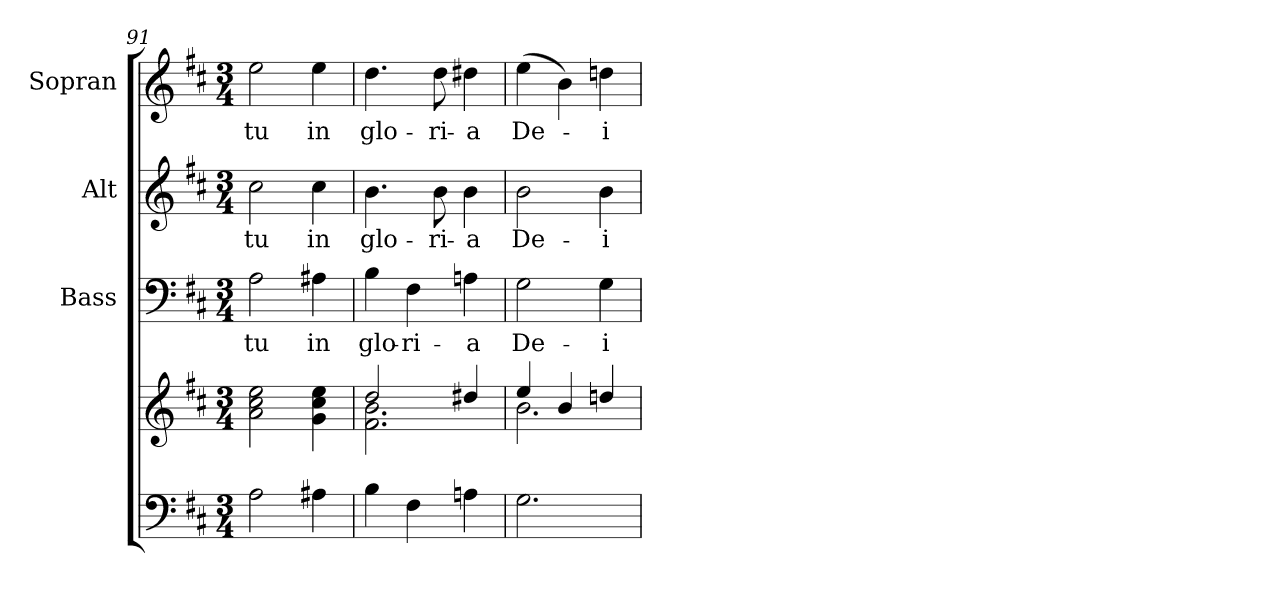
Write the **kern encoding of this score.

**kern	**kern	**kern	**text	**kern	**text	**kern	**text
*part4	*part4	*part3	*part3	*part2	*part2	*part1	*part1
*staff5	*staff4	*staff3	*staff3	*staff2	*staff2	*staff1	*staff1
*	*	*I"Bass	*	*I"Alt	*	*I"Sopran	*
*	*	*I'B.	*	*I'A.	*	*I'S.	*
!!LO:LB:g=z
*clefF4	*clefG2	*clefF4	*	*clefG2	*	*clefG2	*
*k[f#c#]	*k[f#c#]	*k[f#c#]	*	*k[f#c#]	*	*k[f#c#]	*
*D:	*D:	*D:	*	*D:	*	*D:	*
*M3/4	*M3/4	*M3/4	*	*M3/4	*	*M3/4	*
=91	=91	=91	=91	=91	=91	=91	=91
!	!	!	!LO:LY:b	!	!LO:LY:b	!	!LO:LY:b
2A\	2a\ 2cc#\ 2ee\	2A\	-tu	2cc#\	-tu	2ee\	-tu
!	!	!	!LO:LY:b	!	!LO:LY:b	!	!LO:LY:b
4A#X\	4g\ 4cc#\ 4ee\	4A#X\	in	4cc#\	in	4ee\	in
=92	=92	=92	=92	=92	=92	=92	=92
*	*^	*	*	*	*	*	*
!	!	!	!	!LO:LY:b	!	!LO:LY:b	!	!LO:LY:b
4B\	2dd/	2.f#\ 2.b\	4B\	glo-	4.b\	glo-	4.dd\	glo-
!	!	!	!	!LO:LY:b	!	!	!	!
4F#\	.	.	4F#\	-ri-	.	.	.	.
!	!	!	!	!	!	!LO:LY:b	!	!LO:LY:b
.	.	.	.	.	8b\	-ri-	8dd\	-ri-
!	!	!	!	!LO:LY:b	!	!LO:LY:b	!	!LO:LY:b
4An\	4dd#X/	.	4An\	-a	4b\	-a	4dd#X\	-a
=93	=93	=93	=93	=93	=93	=93	=93	=93
!	!	!	!	!LO:LY:b	!	!LO:LY:b	!	!LO:LY:b
2.G\	4ee/	2.b\	2G\	De-	2b\	De-	(>4ee\	De-
.	4b/	.	.	.	.	.	4b\)	.
!	!	!	!	!LO:LY:b	!	!LO:LY:b	!	!LO:LY:b
.	4ddn/	.	4G\	-i	4b\	-i	4ddn\	-i
*	*v	*v	*	*	*	*	*	*
=	=	=	=	=	=	=	=
*-	*-	*-	*-	*-	*-	*-	*-
